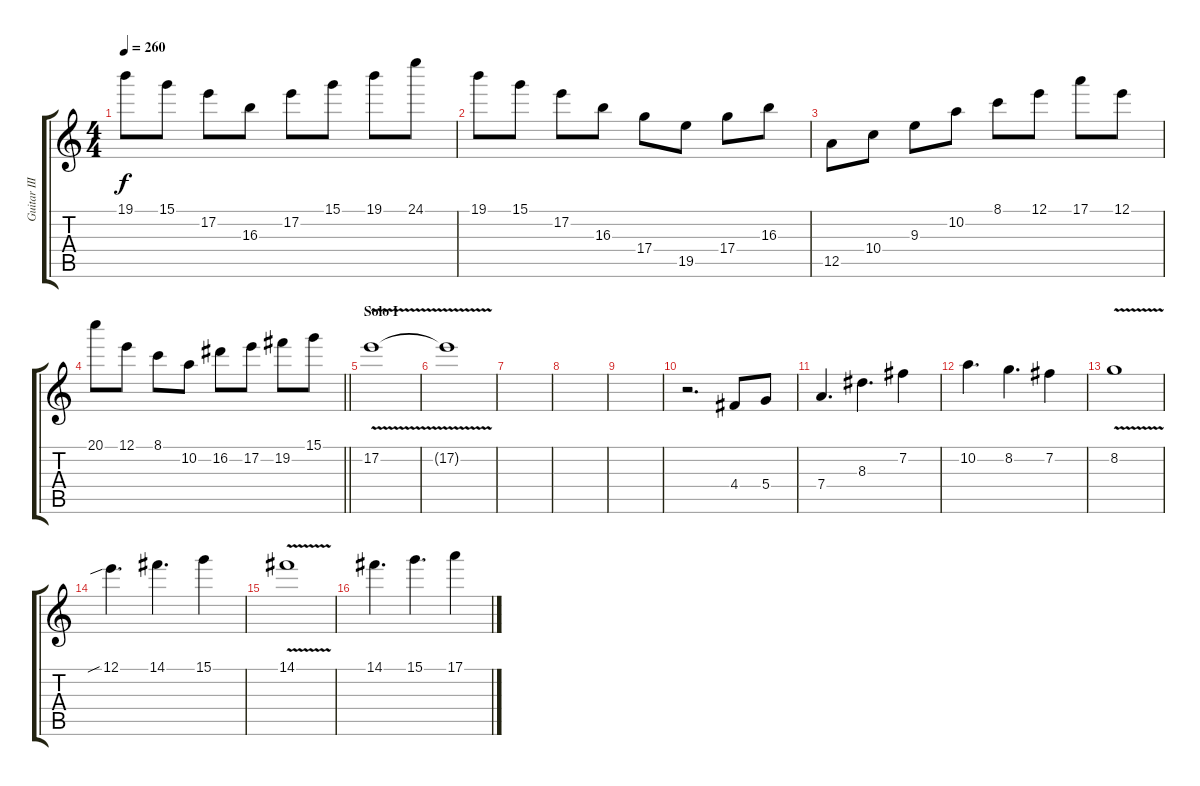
\track ("Guitar III" "Guitar III") {instrument overdrivenguitar}
\staff {score tabs}
\tuning (E4 B3 G3 D3 A2 E2) {hide}
\ts (4 4)
\tempo 260
\clef g2
\ks c
19.1.8{dy f} 15.1.8 17.2.8 16.3.8 17.2.8 15.1.8 19.1.8 24.1.8 |
19.1.8 15.1.8 17.2.8 16.3.8 17.4.8 19.5.8 17.4.8 16.3.8 |
12.5.8 10.4.8 9.3.8 10.2.8 8.1.8 12.1.8 17.1.8 12.1.8 |
\barLineRight lightlight
20.1.8 12.1.8 8.1.8 10.2.8 16.2.8 17.2.8 19.2.8 15.1.8 |
\section ("" "Solo I")
17.2{v}.1 |
17.2{t}.1{volume 0} |
|
|
|
r.2{d volume 16 balance 0} 4.4.8 5.4.8 |
7.4.4{d} 8.3.4{d} 7.2.4 |
10.2.4{d} 8.2.4{d} 7.2.4 |
8.2{v}.1 |
12.1{sib}.4{d} 14.1.4{d} 15.1.4 |
14.1{v}.1 |
14.1.4{d} 15.1.4{d} 17.1.4
